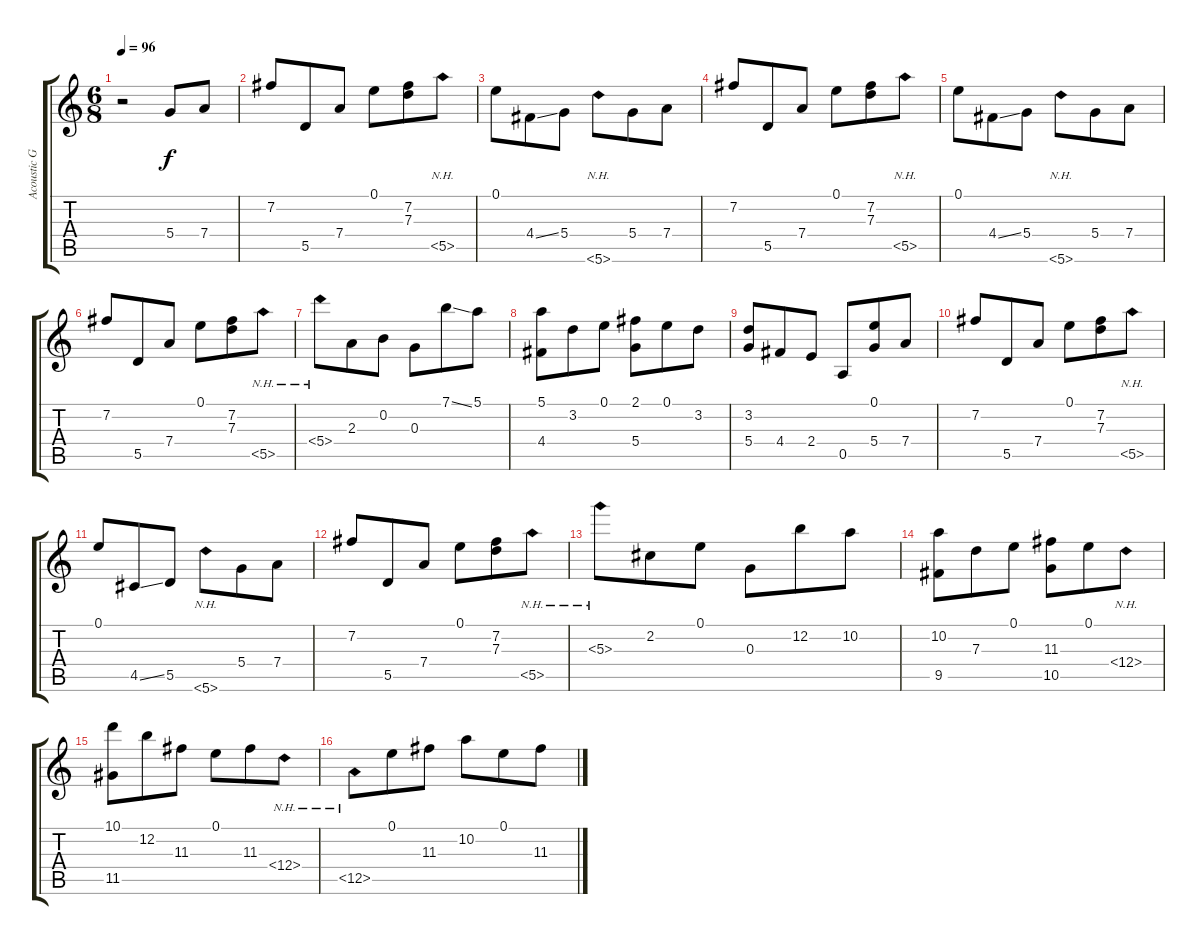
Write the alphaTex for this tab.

\track ("Acoustic Guitar (nylon)" "Acoustic G") {instrument acousticguitarsteel}
\staff {score tabs}
\tuning (E4 B3 G3 D3 A2 D2) {hide}
\ts (6 8)
\tempo 96
\clef g2
\ks c
r.2{dy f instrument acousticguitarsteel} 5.4.8 7.4.8 |
7.2.8 5.5.8 7.4.8 0.1.8 (7.2 7.3).8 5.5{nh}.8 |
0.1.8 4.4{ss}.8 5.4.8 5.6{nh}.8 5.4.8 7.4.8 |
7.2.8 5.5.8 7.4.8 0.1.8 (7.2 7.3).8 5.5{nh}.8 |
0.1.8 4.4{ss}.8 5.4.8 5.6{nh}.8 5.4.8 7.4.8 |
7.2.8 5.5.8 7.4.8 0.1.8 (7.2 7.3).8 5.5{nh}.8 |
5.4{nh}.8 2.3.8 0.2.8 0.3.8 7.1{ss}.8 5.1.8 |
(5.1 4.4).8 3.2.8 0.1.8 (2.1 5.4).8 0.1.8 3.2.8 |
(3.2 5.4).8 4.4.8 2.4.8 0.5.8 (0.1 5.4).8 7.4.8 |
7.2.8 5.5.8 7.4.8 0.1.8 (7.2 7.3).8 5.5{nh}.8 |
0.1.8 4.5{ss}.8 5.5.8 5.6{nh}.8 5.4.8 7.4.8 |
7.2.8 5.5.8 7.4.8 0.1.8 (7.2 7.3).8 5.5{nh}.8 |
5.3{nh}.8 2.2.8 0.1.8 0.3.8 12.2.8 10.2.8 |
(10.2 9.5).8 7.3.8 0.1.8 (11.3 10.5).8 0.1.8 12.4{nh}.8 |
(10.1 11.5).8 12.2.8 11.3.8 0.1.8 11.3.8 12.4{nh}.8 |
12.5{nh}.8 0.1.8 11.3.8 10.2.8 0.1.8 11.3.8
